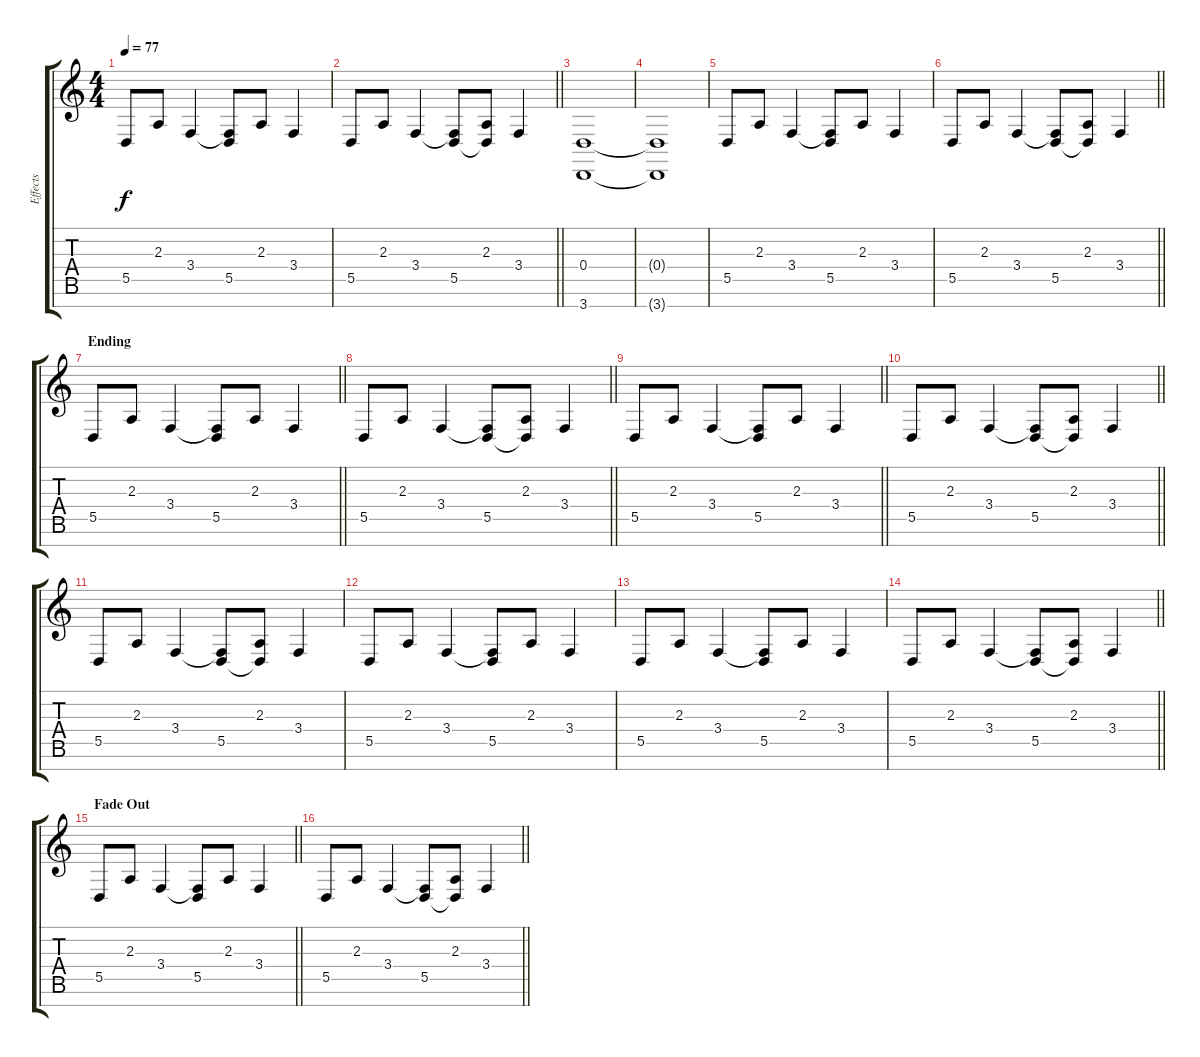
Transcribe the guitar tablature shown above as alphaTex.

\track ("Effects" "Effects") {instrument stringensemble1}
\staff {score tabs}
\tuning (E4 B3 G3 D3 A2 E2 B1) {hide}
\ts (4 4)
\tempo 77
\clef g2
\ks c
5.5.8{dy f} 2.3.8 3.4.4 (3.4{t} 5.5).8 2.3.8 3.4.4 |
\barLineRight lightlight
5.5.8 2.3.8 3.4.4 (3.4{t} 5.5).8 (2.3 5.5{t}).8 3.4.4 |
(0.4 3.7).1 |
(0.4{t} 3.7{t}).1 |
5.5.8 2.3.8 3.4.4 (3.4{t} 5.5).8 2.3.8 3.4.4 |
\barLineRight lightlight
5.5.8 2.3.8 3.4.4 (3.4{t} 5.5).8 (2.3 5.5{t}).8 3.4.4 |
\section ("" "Ending")
\barLineRight lightlight
5.5.8 2.3.8 3.4.4 (3.4{t} 5.5).8 2.3.8 3.4.4 |
\barLineRight lightlight
5.5.8 2.3.8 3.4.4 (3.4{t} 5.5).8 (2.3 5.5{t}).8 3.4.4 |
\barLineRight lightlight
5.5.8 2.3.8 3.4.4 (3.4{t} 5.5).8 2.3.8 3.4.4 |
\barLineRight lightlight
5.5.8 2.3.8 3.4.4 (3.4{t} 5.5).8 (2.3 5.5{t}).8 3.4.4 |
5.5.8 2.3.8 3.4.4 (3.4{t} 5.5).8 (2.3 5.5{t}).8 3.4.4 |
5.5.8 2.3.8 3.4.4 (3.4{t} 5.5).8 2.3.8 3.4.4 |
5.5.8 2.3.8 3.4.4 (3.4{t} 5.5).8 2.3.8 3.4.4 |
\barLineRight lightlight
5.5.8 2.3.8 3.4.4 (3.4{t} 5.5).8 (2.3 5.5{t}).8 3.4.4 |
\section ("" "Fade Out")
\barLineRight lightlight
5.5.8 2.3.8 3.4.4 (3.4{t} 5.5).8 2.3.8 3.4.4 |
\barLineRight lightlight
5.5.8 2.3.8 3.4.4 (3.4{t} 5.5).8 (2.3 5.5{t}).8 3.4.4
